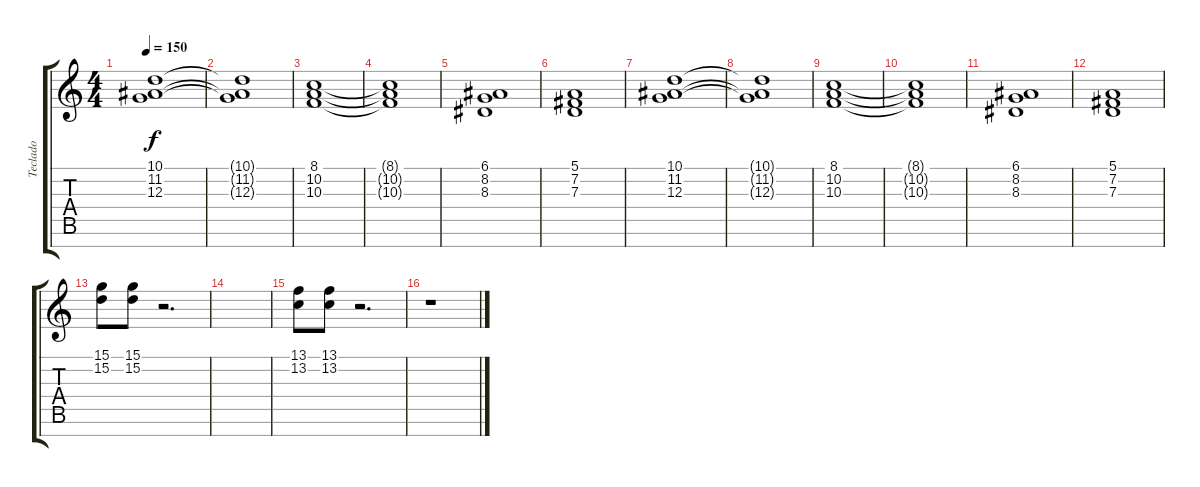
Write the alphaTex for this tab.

\track ("Teclado" "Teclado") {instrument stringensemble1}
\staff {score tabs}
\tuning (E4 B3 G3 D3 A2 E2 B1) {hide}
\ts (4 4)
\tempo 150
\clef g2
\ks c
(10.1 11.2 12.3).1{dy f instrument stringensemble1} |
(10.1{t} 11.2{t} 12.3{t}).1 |
(8.1 10.2 10.3).1 |
(8.1{t} 10.2{t} 10.3{t}).1 |
(6.1 8.2 8.3).1 |
(5.1 7.2 7.3).1 |
(10.1 11.2 12.3).1 |
(10.1{t} 11.2{t} 12.3{t}).1 |
(8.1 10.2 10.3).1 |
(8.1{t} 10.2{t} 10.3{t}).1 |
(6.1 8.2 8.3).1 |
(5.1 7.2 7.3).1 |
(15.1 15.2).8{instrument orchestrahit} (15.1 15.2).8 r.2{d} |
|
(13.1 13.2).8{instrument orchestrahit} (13.1 13.2).8 r.2{d} |
r.1
